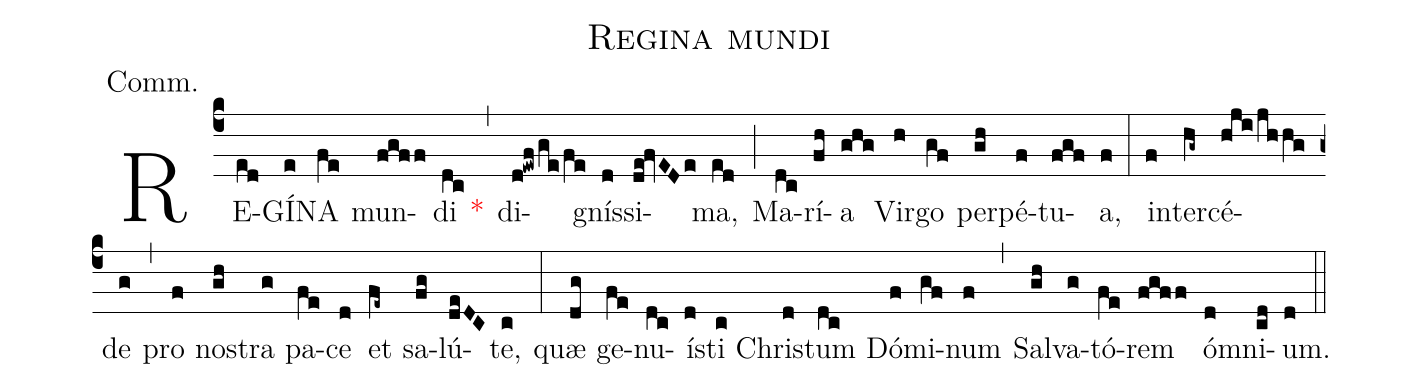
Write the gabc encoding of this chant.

name:Regina mundi;
annotation:Comm.;
mode:I.;
office-part:Communion;
%%
(c4) RE(ed)GÍ(e)NA(fe) mun(fgff)di(dc) <v>\red{*}</v>(,) di(d!ewf/ge/fe)gnís(d)si(de!fvEDe)ma,(ed) (;) Ma(dc)rí(fh)a(ghg) Vir(h)go(gf) per(gh)pé(f)tu(fgf)a,(f) (:) in(f)ter(hg~)cé(hji/jhhg)de(g) (,) pro(f) no(gh)stra(g) pa(fe)ce(d) et(fe~) sa(fg)lú(deDC)te,(c) (:) quæ(dg) ge(fe)nu(dc)í(d)sti(c) Chri(d)stum(dc) Dó(f)mi(gf)num(f) (,) Sal(gh)va(g)tó(fe)rem(fgff) ó(d)mni(cd)um.(d) (::)
